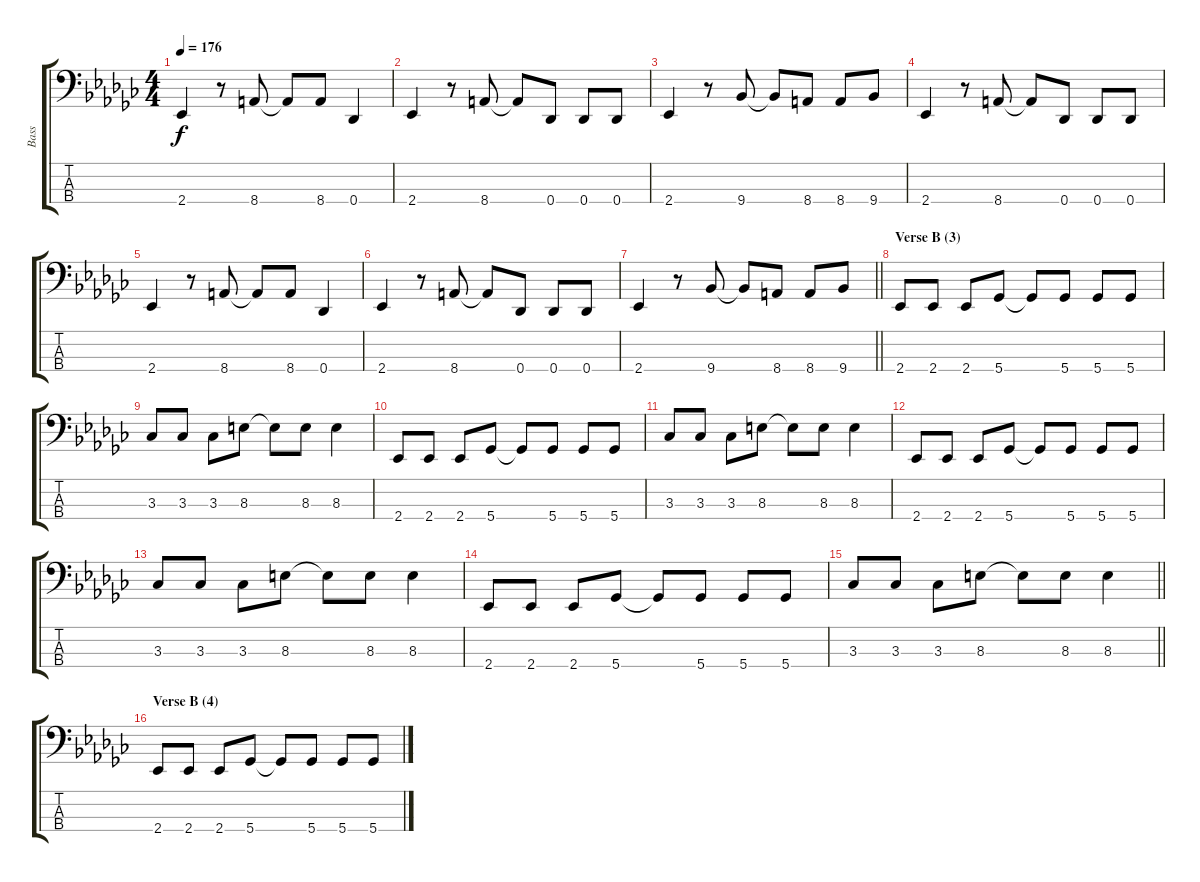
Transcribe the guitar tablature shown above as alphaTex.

\track ("Bass" "Bass") {instrument electricbasspick}
\staff {score tabs}
\tuning (Gb2 Db2 Ab1 Db1) {hide}
\ts (4 4)
\tempo 176
\clef f4
\ks ebminor
2.4.4{dy f} r.8 8.4.8 8.4{t}.8 8.4.8 0.4.4 |
2.4.4 r.8 8.4.8 8.4{t}.8 0.4.8 0.4.8 0.4.8 |
2.4.4 r.8 9.4.8 9.4{t}.8 8.4.8 8.4.8 9.4.8 |
2.4.4 r.8 8.4.8 8.4{t}.8 0.4.8 0.4.8 0.4.8 |
2.4.4 r.8 8.4.8 8.4{t}.8 8.4.8 0.4.4 |
2.4.4 r.8 8.4.8 8.4{t}.8 0.4.8 0.4.8 0.4.8 |
\barLineRight lightlight
2.4.4 r.8 9.4.8 9.4{t}.8 8.4.8 8.4.8 9.4.8 |
\section ("" "Verse B (3)")
2.4.8 2.4.8 2.4.8 5.4.8 5.4{t}.8 5.4.8 5.4.8 5.4.8 |
3.3.8 3.3.8 3.3.8 8.3.8 8.3{t}.8 8.3.8 8.3.4 |
2.4.8 2.4.8 2.4.8 5.4.8 5.4{t}.8 5.4.8 5.4.8 5.4.8 |
3.3.8 3.3.8 3.3.8 8.3.8 8.3{t}.8 8.3.8 8.3.4 |
2.4.8 2.4.8 2.4.8 5.4.8 5.4{t}.8 5.4.8 5.4.8 5.4.8 |
3.3.8 3.3.8 3.3.8 8.3.8 8.3{t}.8 8.3.8 8.3.4 |
2.4.8 2.4.8 2.4.8 5.4.8 5.4{t}.8 5.4.8 5.4.8 5.4.8 |
\barLineRight lightlight
3.3.8 3.3.8 3.3.8 8.3.8 8.3{t}.8 8.3.8 8.3.4 |
\section ("" "Verse B (4)")
2.4.8 2.4.8 2.4.8 5.4.8 5.4{t}.8 5.4.8 5.4.8 5.4.8
